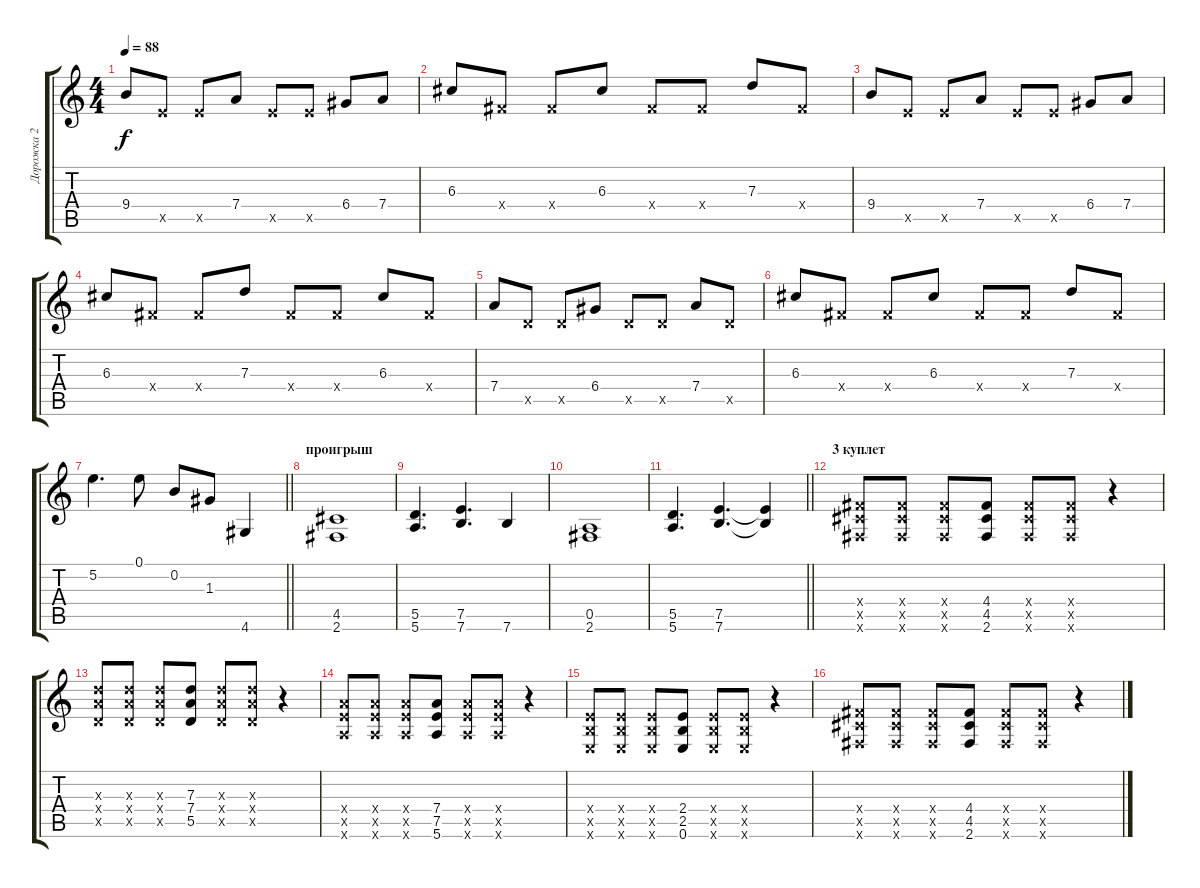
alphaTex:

\track ("Дорожка 2" "Дорожка 2") {instrument electricguitarjazz}
\staff {score tabs}
\tuning (E4 B3 G3 D3 A2 E2) {hide}
\ts (4 4)
\tempo 88
\clef g2
\ks c
9.4.8{dy f} 7.5{x}.8 7.5{x}.8 7.4.8 7.5{x}.8 7.5{x}.8 6.4.8 7.4.8 |
6.3.8 4.4{x}.8 4.4{x}.8 6.3.8 4.4{x}.8 4.4{x}.8 7.3.8 4.4{x}.8 |
9.4.8 7.5{x}.8 7.5{x}.8 7.4.8 7.5{x}.8 7.5{x}.8 6.4.8 7.4.8 |
6.3.8 4.4{x}.8 4.4{x}.8 7.3.8 4.4{x}.8 4.4{x}.8 6.3.8 4.4{x}.8 |
7.4.8 5.5{x}.8 5.5{x}.8 6.4.8 5.5{x}.8 5.5{x}.8 7.4.8 5.5{x}.8 |
6.3.8 4.4{x}.8 4.4{x}.8 6.3.8 4.4{x}.8 4.4{x}.8 7.3.8 4.4{x}.8 |
\barLineRight lightlight
5.2.4{d} 0.1.8 0.2.8 1.3.8 4.6.4{instrument distortionguitar} |
\section ("" "проигрыш")
(4.5 2.6).1 |
(5.5 5.6).4{d} (7.5 7.6).4{d} 7.6.4 |
(0.5 2.6).1 |
\barLineRight lightlight
(5.5 5.6).4{d} (7.5 7.6).4{d} (7.5{t} 7.6{t}).4 |
\section ("" "3 куплет")
(4.4{x} 4.5{x} 2.6{x}).8{volume 14} (4.4{x} 4.5{x} 2.6{x}).8 (4.4{x} 4.5{x} 2.6{x}).8 (4.4 4.5 2.6).8 (4.4{x} 4.5{x} 2.6{x}).8 (4.4{x} 4.5{x} 2.6{x}).8 r.4 |
(7.3{x} 7.4{x} 5.5{x}).8 (7.3{x} 7.4{x} 5.5{x}).8 (7.3{x} 7.4{x} 5.5{x}).8 (7.3 7.4 5.5).8 (7.3{x} 7.4{x} 5.5{x}).8 (7.3{x} 7.4{x} 5.5{x}).8 r.4 |
(7.4{x} 7.5{x} 5.6{x}).8 (7.4{x} 7.5{x} 5.6{x}).8 (7.4{x} 7.5{x} 5.6{x}).8 (7.4 7.5 5.6).8 (7.4{x} 7.5{x} 5.6{x}).8 (7.4{x} 7.5{x} 5.6{x}).8 r.4 |
(2.4{x} 2.5{x} 0.6{x}).8 (2.4{x} 2.5{x} 0.6{x}).8 (2.4{x} 2.5{x} 0.6{x}).8 (2.4 2.5 0.6).8 (2.4{x} 2.5{x} 0.6{x}).8 (2.4{x} 2.5{x} 0.6{x}).8 r.4 |
(4.4{x} 4.5{x} 2.6{x}).8 (4.4{x} 4.5{x} 2.6{x}).8 (4.4{x} 4.5{x} 2.6{x}).8 (4.4 4.5 2.6).8 (4.4{x} 4.5{x} 2.6{x}).8 (4.4{x} 4.5{x} 2.6{x}).8 r.4
